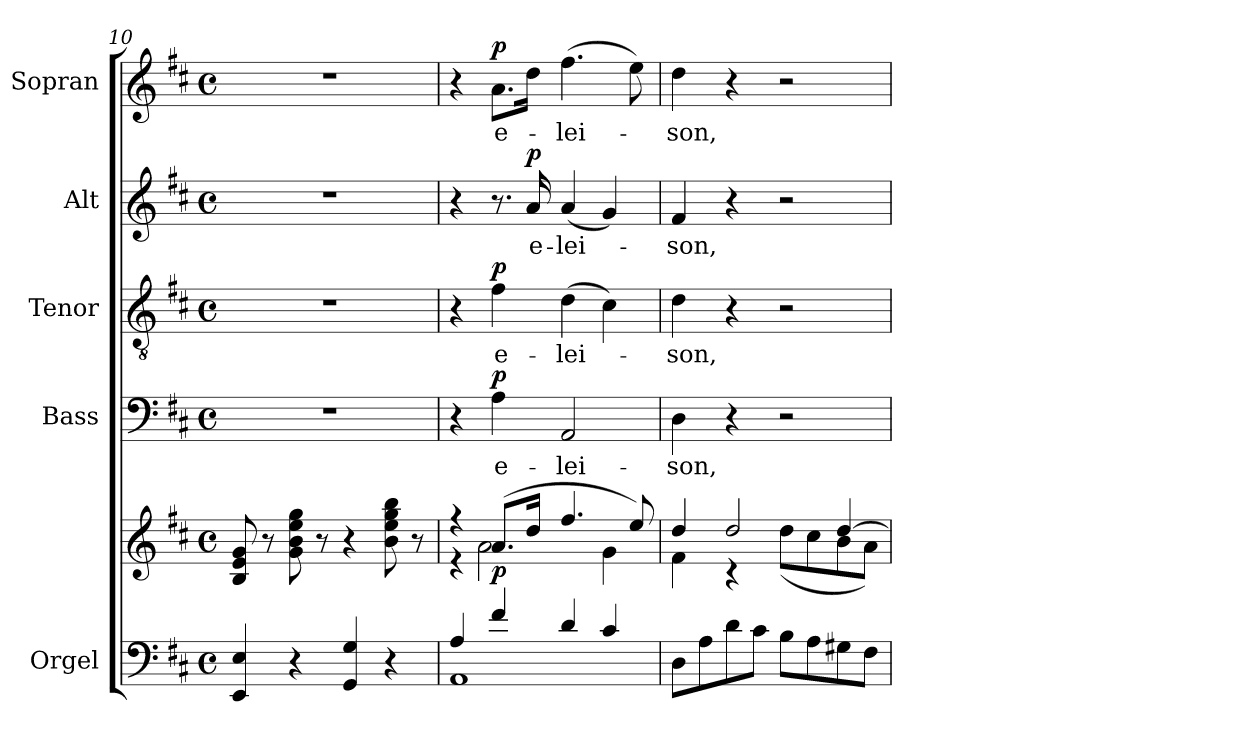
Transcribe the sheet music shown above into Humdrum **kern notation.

**kern	**kern	**dynam	**kern	**text	**dynam	**kern	**text	**dynam	**kern	**text	**dynam	**kern	**text	**dynam
*part5	*part5	*part5	*part4	*part4	*part4	*part3	*part3	*part3	*part2	*part2	*part2	*part1	*part1	*part1
*staff6	*staff5	*staff5/6	*staff4	*staff4	*staff4	*staff3	*staff3	*staff3	*staff2	*staff2	*staff2	*staff1	*staff1	*staff1
*I"Orgel	*	*	*I"Bass	*	*	*I"Tenor	*	*	*I"Alt	*	*	*I"Sopran	*	*
*I'Org.	*	*	*I'B.	*	*	*I'T.	*	*	*I'A.	*	*	*I'S.	*	*
*clefF4	*clefG2	*	*clefF4	*	*	*clefGv2	*	*	*clefG2	*	*	*clefG2	*	*
*k[f#c#]	*k[f#c#]	*	*k[f#c#]	*	*	*k[f#c#]	*	*	*k[f#c#]	*	*	*k[f#c#]	*	*
*D:	*D:	*	*D:	*	*	*D:	*	*	*D:	*	*	*D:	*	*
*M4/4	*M4/4	*	*M4/4	*	*	*M4/4	*	*	*M4/4	*	*	*M4/4	*	*
*met(c)	*met(c)	*	*met(c)	*	*	*met(c)	*	*	*met(c)	*	*	*met(c)	*	*
=10	=10	=10	=10	=10	=10	=10	=10	=10	=10	=10	=10	=10	=10	=10
4EE/ 4E/	8B/ 8e/ 8g/	.	1r	.	.	1r	.	.	1r	.	.	1r	.	.
.	8r	.	.	.	.	.	.	.	.	.	.	.	.	.
4r	8g\ 8b\ 8ee\ 8gg\	.	.	.	.	.	.	.	.	.	.	.	.	.
.	8r	.	.	.	.	.	.	.	.	.	.	.	.	.
4GG/ 4G/	4r	.	.	.	.	.	.	.	.	.	.	.	.	.
4r	8b\ 8ee\ 8gg\ 8bb\	.	.	.	.	.	.	.	.	.	.	.	.	.
.	8r	.	.	.	.	.	.	.	.	.	.	.	.	.
=11	=11	=11	=11	=11	=11	=11	=11	=11	=11	=11	=11	=11	=11	=11
*^	*^	*	*	*	*	*	*	*	*	*	*	*	*	*
4A/	1AA	4r	4r	.	4r	.	.	4r	.	.	4r	.	.	4r	.	.
!	!	!	!	!LO:DY:b	!	!LO:LY:b	!LO:DY:a	!	!LO:LY:b	!LO:DY:a	!	!	!	!	!LO:LY:b	!LO:DY:a
4f#/	.	(>8.a/L	2a\	p	4A\	e-	p	4f#\	e-	p	8.r	.	.	8.a\L	e-	p
!	!	!	!	!	!	!	!	!	!	!	!	!LO:LY:b	!LO:DY:a	!	!	!
.	.	16dd/Jk	.	.	.	.	.	.	.	.	16a/	e-	p	16dd\Jk	.	.
!	!	!	!	!	!	!LO:LY:b	!	!	!LO:LY:b	!	!	!LO:LY:b	!	!	!LO:LY:b	!
4d/	.	4.ff#/	.	.	2AA/	-lei-	.	(>4d\	-lei-	.	(<4a/	-lei-	.	(>4.ff#\	-lei-	.
4c#/	.	.	4g\	.	.	.	.	4c#\)	.	.	4g/)	.	.	.	.	.
.	.	8ee/)	.	.	.	.	.	.	.	.	.	.	.	8ee\)	.	.
*v	*v	*	*	*	*	*	*	*	*	*	*	*	*	*	*	*
=12	=12	=12	=12	=12	=12	=12	=12	=12	=12	=12	=12	=12	=12	=12	=12
!	!	!	!	!	!LO:LY:b	!	!	!LO:LY:b	!	!	!LO:LY:b	!	!	!LO:LY:b	!
8D\L	4dd/	4f#\	.	4D\	-son,	.	4d\	-son,	.	4f#/	-son,	.	4dd\	-son,	.
8A\	.	.	.	.	.	.	.	.	.	.	.	.	.	.	.
8d\	2dd/	4rc	.	4r	.	.	4r	.	.	4r	.	.	4r	.	.
8c#\J	.	.	.	.	.	.	.	.	.	.	.	.	.	.	.
8B\L	.	(<8dd\L	.	2r	.	.	2r	.	.	2r	.	.	2r	.	.
8A\	.	8cc#\	.	.	.	.	.	.	.	.	.	.	.	.	.
8G#X\	[>4dd/	8b\	.	.	.	.	.	.	.	.	.	.	.	.	.
8F#\J	.	8a\J)	.	.	.	.	.	.	.	.	.	.	.	.	.
*	*v	*v	*	*	*	*	*	*	*	*	*	*	*	*	*
=	=	=	=	=	=	=	=	=	=	=	=	=	=	=
*-	*-	*-	*-	*-	*-	*-	*-	*-	*-	*-	*-	*-	*-	*-
